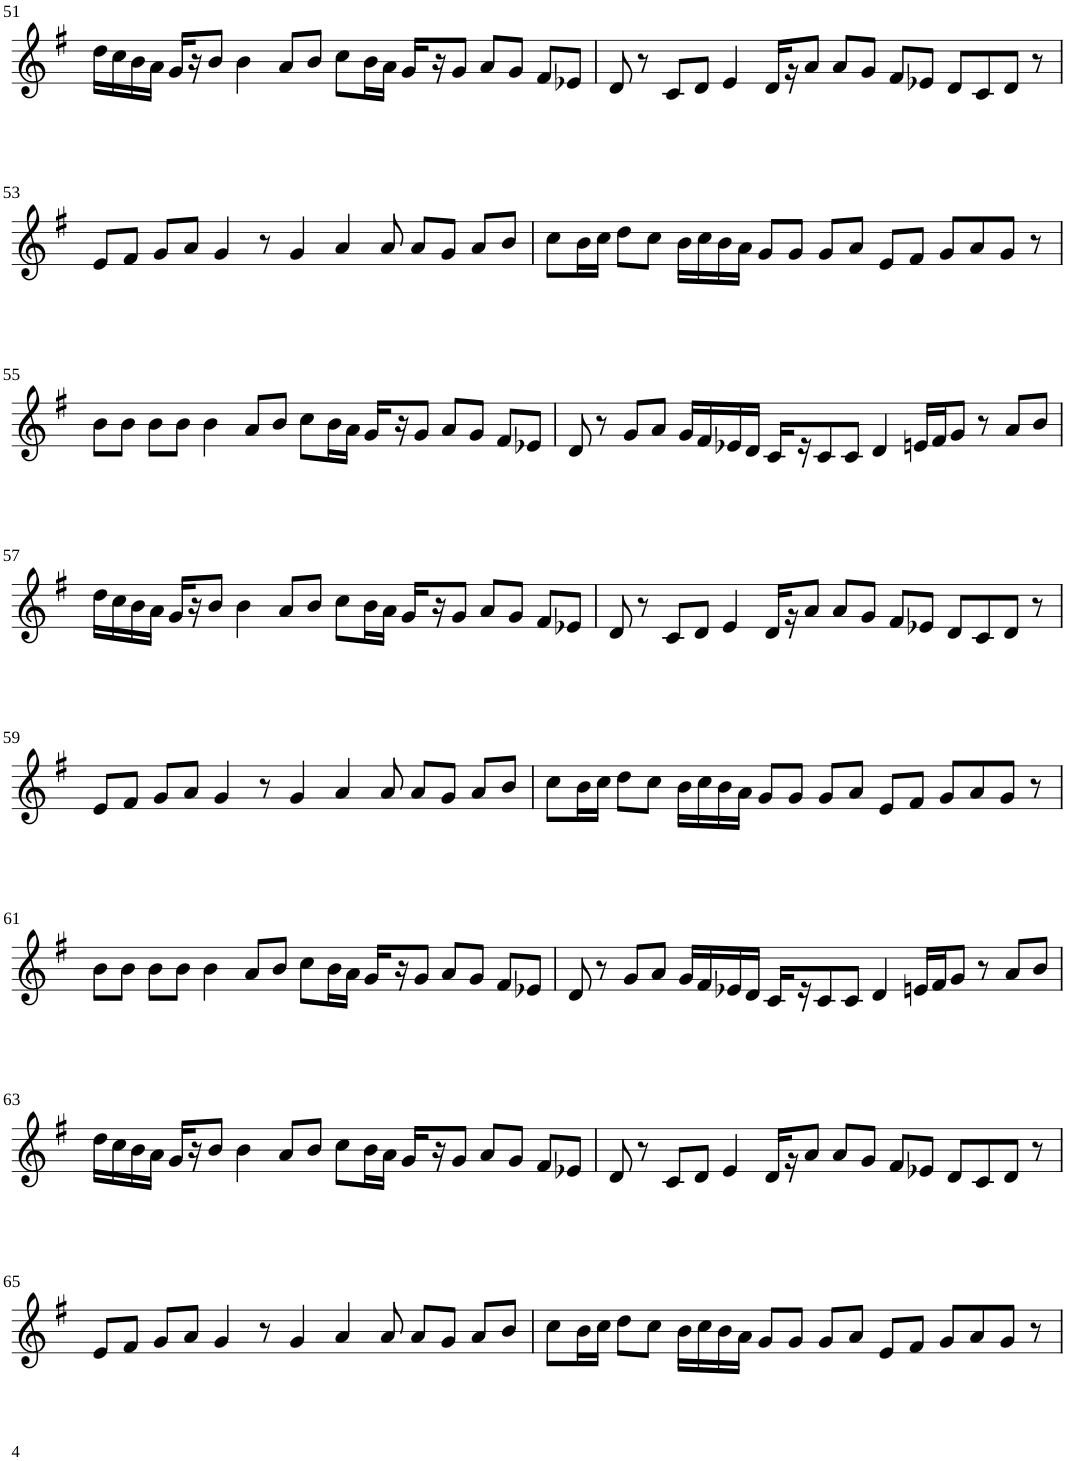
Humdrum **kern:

**kern
*part1
*staff1
*I"Violin
!!LO:PB:g=z
*clefG2
*k[f#]
*G:
*M8/4
=51
16dd\LL
16cc\
16b\
16a\JJ
16g/LL
16r
8b/J
4b\
8a/L
8b/J
8cc\L
16b\L
16a\JJ
16g/LL
16r
8g/J
8a/L
8g/J
8f#/L
8e-X/J
=52
8d/
8r
8c/L
8d/J
4e/
16d/LL
16r
8a/J
8a/L
8g/J
8f#/L
8e-X/J
8d/L
8c/
8d/J
8r
!!LO:LB:g=z
=53
8e/L
8f#/J
8g/L
8a/J
4g/
8r
4g/
4a/
8a/
8a/L
8g/J
8a/L
8b/J
=54
8cc\L
16b\L
16cc\JJ
8dd\L
8cc\J
16b\LL
16cc\
16b\
16a\JJ
8g/L
8g/J
8g/L
8a/J
8e/L
8f#/J
8g/L
8a/
8g/J
8r
!!LO:LB:g=z
=55
8b\L
8b\J
8b\L
8b\J
4b\
8a/L
8b/J
8cc\L
16b\L
16a\JJ
16g/LL
16r
8g/J
8a/L
8g/J
8f#/L
8e-X/J
=56
8d/
8r
8g/L
8a/J
16g/LL
16f#/
16e-X/
16d/JJ
16c/LL
16r
8c/
8c/J
4d/
16en/LL
16f#/J
8g/J
8r
8a/L
8b/J
!!LO:LB:g=z
=57
16dd\LL
16cc\
16b\
16a\JJ
16g/LL
16r
8b/J
4b\
8a/L
8b/J
8cc\L
16b\L
16a\JJ
16g/LL
16r
8g/J
8a/L
8g/J
8f#/L
8e-X/J
=58
8d/
8r
8c/L
8d/J
4e/
16d/LL
16r
8a/J
8a/L
8g/J
8f#/L
8e-X/J
8d/L
8c/
8d/J
8r
!!LO:LB:g=z
=59
8e/L
8f#/J
8g/L
8a/J
4g/
8r
4g/
4a/
8a/
8a/L
8g/J
8a/L
8b/J
=60
8cc\L
16b\L
16cc\JJ
8dd\L
8cc\J
16b\LL
16cc\
16b\
16a\JJ
8g/L
8g/J
8g/L
8a/J
8e/L
8f#/J
8g/L
8a/
8g/J
8r
!!LO:LB:g=z
=61
8b\L
8b\J
8b\L
8b\J
4b\
8a/L
8b/J
8cc\L
16b\L
16a\JJ
16g/LL
16r
8g/J
8a/L
8g/J
8f#/L
8e-X/J
=62
8d/
8r
8g/L
8a/J
16g/LL
16f#/
16e-X/
16d/JJ
16c/LL
16r
8c/
8c/J
4d/
16en/LL
16f#/J
8g/J
8r
8a/L
8b/J
!!LO:LB:g=z
=63
16dd\LL
16cc\
16b\
16a\JJ
16g/LL
16r
8b/J
4b\
8a/L
8b/J
8cc\L
16b\L
16a\JJ
16g/LL
16r
8g/J
8a/L
8g/J
8f#/L
8e-X/J
=64
8d/
8r
8c/L
8d/J
4e/
16d/LL
16r
8a/J
8a/L
8g/J
8f#/L
8e-X/J
8d/L
8c/
8d/J
8r
!!LO:LB:g=z
=65
8e/L
8f#/J
8g/L
8a/J
4g/
8r
4g/
4a/
8a/
8a/L
8g/J
8a/L
8b/J
=66
8cc\L
16b\L
16cc\JJ
8dd\L
8cc\J
16b\LL
16cc\
16b\
16a\JJ
8g/L
8g/J
8g/L
8a/J
8e/L
8f#/J
8g/L
8a/
8g/J
8r
=
*-
